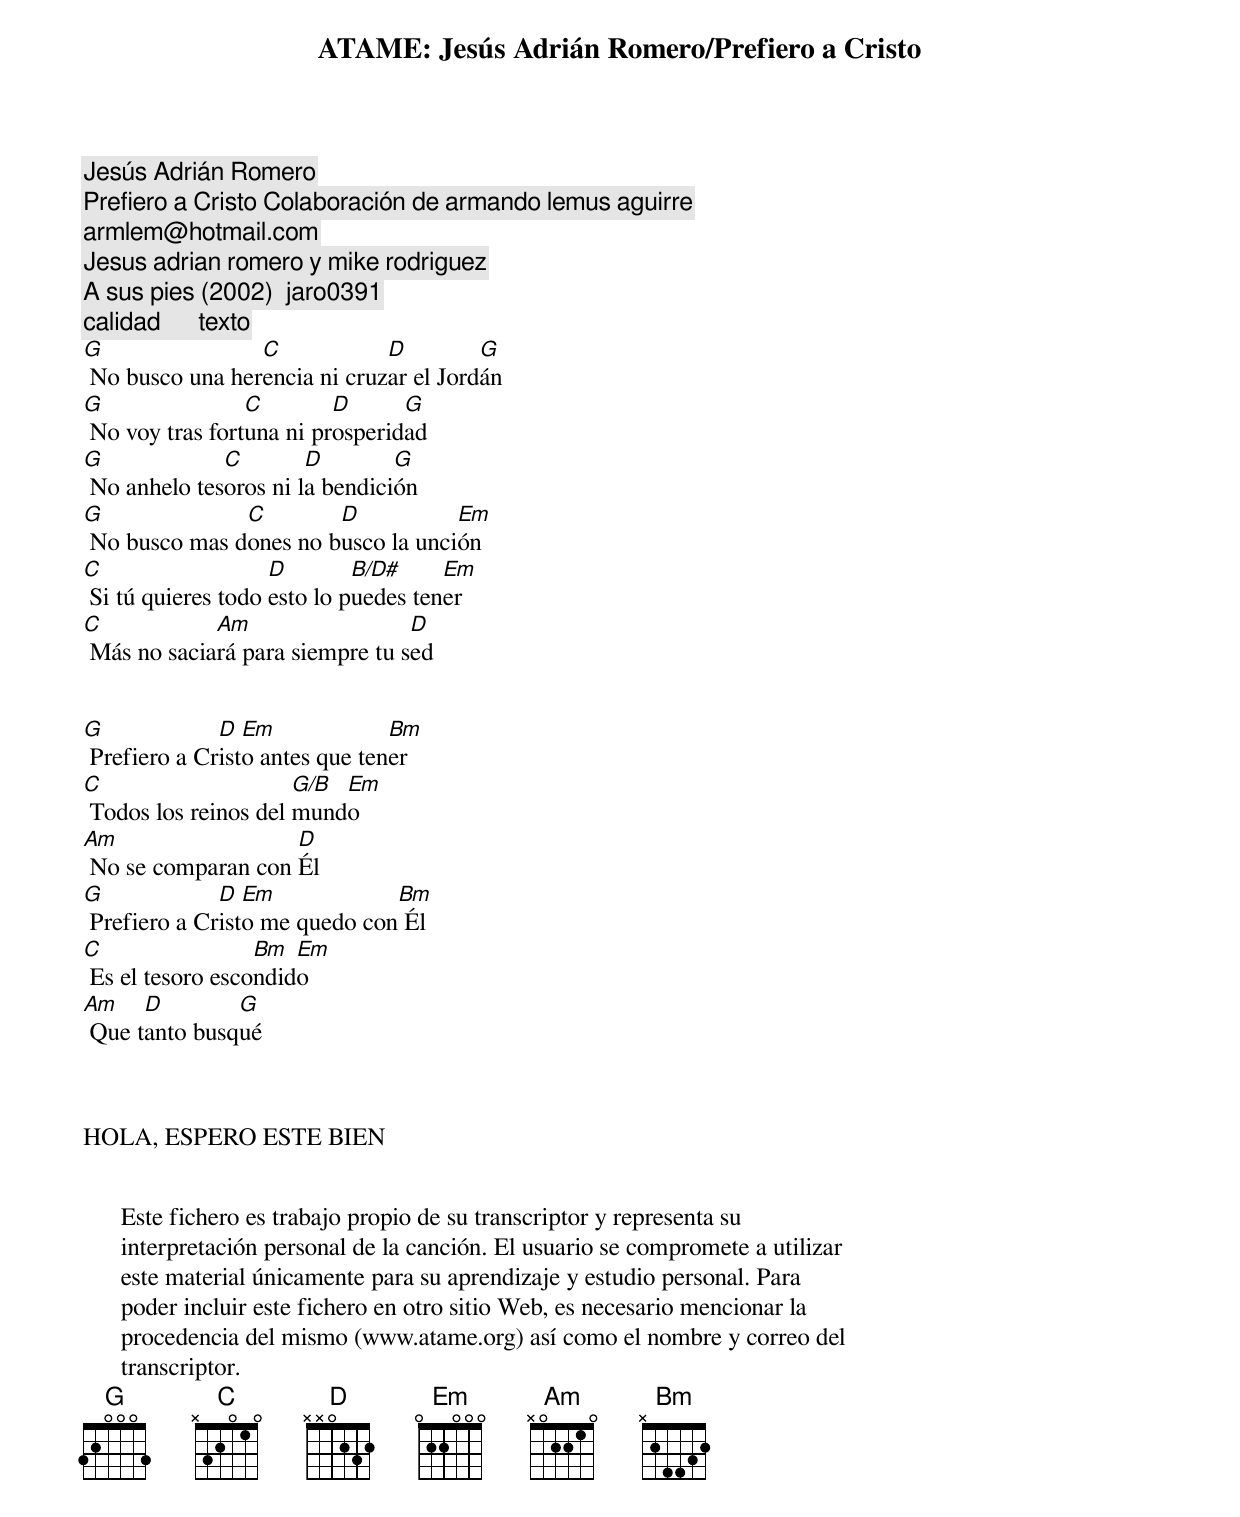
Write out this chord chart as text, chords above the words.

ATAME: Jesús Adrián Romero/Prefiero a Cristo

      Jesús Adrián Romero
      Prefiero a Cristo Colaboración de armando lemus aguirre
      armlem@hotmail.com
      Jesus adrian romero y mike rodriguez
      A sus pies (2002)  jaro0391
      calidad      texto
G                C            D         G
 No busco una herencia ni cruzar el Jordán
G                C        D      G
 No voy tras fortuna ni prosperidad
G             C        D        G
 No anhelo tesoros ni la bendición
G              C        D           Em
 No busco mas dones no busco la unción
C                   D        B/D#     Em
 Si tú quieres todo esto lo puedes tener
C            Am                  D
 Más no saciará para siempre tu sed


G             D  Em             Bm
 Prefiero a Cristo antes que tener
C                     G/B Em
 Todos los reinos del mundo
Am                  D
 No se comparan con Él
G             D  Em            Bm
 Prefiero a Cristo me quedo con Él
C                 Bm  Em
 Es el tesoro escondido
Am    D        G
 Que tanto busqué



HOLA, ESPERO ESTE BIEN


      Este fichero es trabajo propio de su transcriptor y representa su
      interpretación personal de la canción. El usuario se compromete a utilizar
      este material únicamente para su aprendizaje y estudio personal. Para
      poder incluir este fichero en otro sitio Web, es necesario mencionar la
      procedencia del mismo (www.atame.org) así como el nombre y correo del
      transcriptor.
